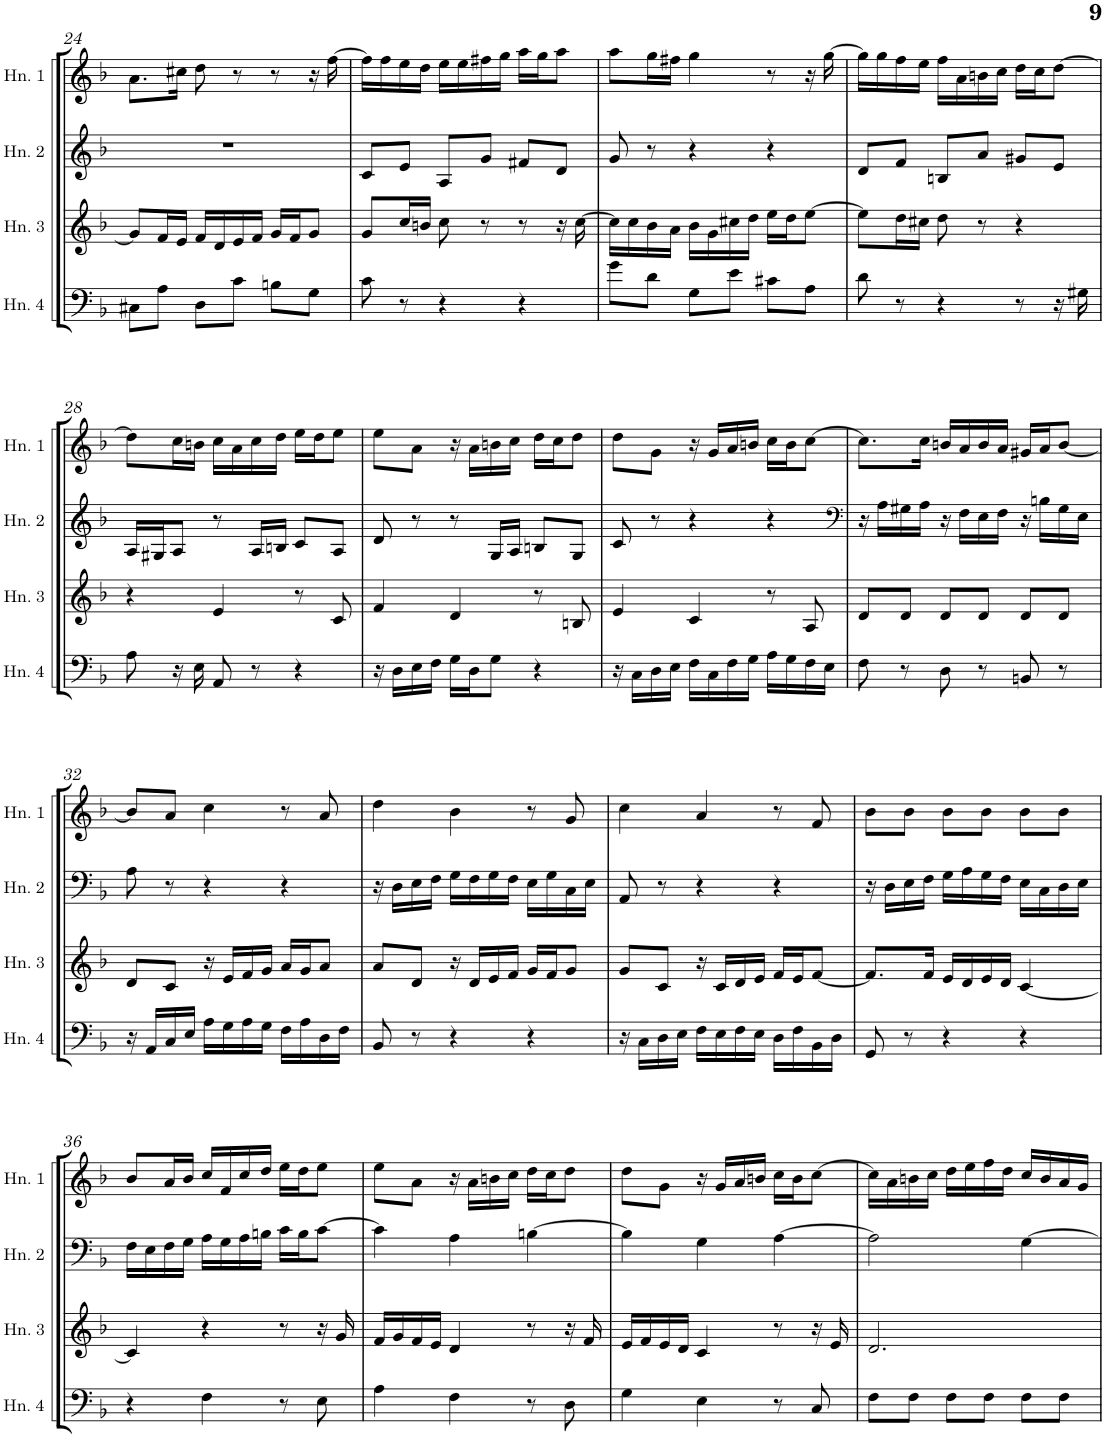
**kern	**kern	**kern	**kern
*part4	*part3	*part2	*part1
*staff4	*staff3	*staff2	*staff1
*I"Horn 4	*I"Horn 3	*I"Horn 2	*I"Horn 1
*I'Hn. 4	*I'Hn. 3	*I'Hn. 2	*I'Hn. 1
!!LO:PB:g=z
*clefF4	*clefG2	*clefG2	*clefG2
*Trd4c7	*Trd4c7	*Trd4c7	*Trd4c7
*k[b-]	*k[b-]	*k[b-]	*k[b-]
*M3/4	*M3/4	*M3/4	*M3/4
=24	=24	=24	=24
8C#X\L	8g/L]	2.r	8.a\L
8A\J	16f/L	.	.
.	16e/JJ	.	16cc#X\Jk
8D\L	16f/LL	.	8dd\
.	16d/	.	.
8c\J	16e/	.	8r
.	16f/JJ	.	.
8Bn\L	16g/LL	.	8r
.	16f/J	.	.
8G\J	8g/J	.	16r
.	.	.	[16ff\
=25	=25	=25	=25
8c\	8g/L	8c/L	16ff\LL]
.	.	.	16ff\
8r	16cc/L	8e/J	16ee\
.	16bn/JJ	.	16dd\JJ
4r	8cc\	8A/L	16ee\LL
.	.	.	16ee\
.	8r	8g/J	16ff#X\
.	.	.	16gg\JJ
4r	8r	8f#X/L	16aa\LL
.	.	.	16gg\J
.	16r	8d/J	8aa\J
.	[16cc\	.	.
=26	=26	=26	=26
8g\L	16cc\LL]	8g/	8aa\L
.	16cc\	.	.
8d\J	16b-\	8r	16gg\L
.	16a\JJ	.	16ff#X\JJ
8G\L	16b-\LL	4r	4gg\
.	16g\	.	.
8e\J	16cc#X\	.	.
.	16dd\JJ	.	.
8c#X\L	16ee\LL	4r	8r
.	16dd\J	.	.
8A\J	[8ee\J	.	16r
.	.	.	[16gg\
=27	=27	=27	=27
8d\	8ee\L]	8d/L	16gg\LL]
.	.	.	16gg\
8r	16dd\L	8f/J	16ff\
.	16cc#X\JJ	.	16ee\JJ
4r	8dd\	8Bn/L	16ff\LL
.	.	.	16a\
.	8r	8a/J	16bn\
.	.	.	16cc\JJ
8r	4r	8g#X/L	16dd\LL
.	.	.	16cc\J
16r	.	8e/J	[8dd\J
16G#X\	.	.	.
!!LO:LB:g=z
=28	=28	=28	=28
8A\	4r	16A/LL	8dd\L]
.	.	16G#X/J	.
16r	.	8A/J	16cc\L
16E\	.	.	16bn\JJ
8AA/	4e/	8r	16cc\LL
.	.	.	16a\
8r	.	16A/LL	16cc\
.	.	16Bn/JJ	16dd\JJ
4r	8r	8c/L	16ee\LL
.	.	.	16dd\J
.	8c/	8A/J	8ee\J
=29	=29	=29	=29
16r	4f/	8d/	8ee\L
16D\LL	.	.	.
16E\	.	8r	8a\J
16F\JJ	.	.	.
16G\LL	4d/	8r	16r
16D\J	.	.	16a\LL
8G\J	.	16G/LL	16bn\
.	.	16A/JJ	16cc\JJ
4r	8r	8Bn/L	16dd\LL
.	.	.	16cc\J
.	8Bn/	8G/J	8dd\J
=30	=30	=30	=30
16r	4e/	8c/	8dd\L
16C\LL	.	.	.
16D\	.	8r	8g\J
16E\JJ	.	.	.
16F\LL	4c/	4r	16r
16C\	.	.	16g/LL
16F\	.	.	16a/
16G\JJ	.	.	16bn/JJ
16A\LL	8r	4r	16cc\LL
16G\	.	.	16b\J
16F\	8A/	.	[8cc\J
16E\JJ	.	.	.
=31	=31	=31	=31
*	*	*clefF4	*
8F\	8d/L	16r	8.cc\L]
.	.	16A\LL	.
8r	8d/J	16G#X\	.
.	.	16A\JJ	16cc\Jk
8D\	8d/L	16r	16bn/LL
.	.	16F\LL	16a/
8r	8d/J	16E\	16b/
.	.	16F\JJ	16a/JJ
8BBn/	8d/L	16r	16g#X/LL
.	.	16Bn\LL	16a/J
8r	8d/J	16G#\	[8b/J
.	.	16E\JJ	.
!!LO:LB:g=z
=32	=32	=32	=32
16r	8d/L	8A\	8b/L]
16AA/LL	.	.	.
16C/	8c/J	8r	8a/J
16E/JJ	.	.	.
16A\LL	16r	4r	4cc\
16G\	16e/LL	.	.
16A\	16f/	.	.
16G\JJ	16g/JJ	.	.
16F\LL	16a/LL	4r	8r
16A\	16g/J	.	.
16D\	8a/J	.	8a/
16F\JJ	.	.	.
=33	=33	=33	=33
8BB-/	8a/L	16r	4dd\
.	.	16D\LL	.
8r	8d/J	16E\	.
.	.	16F\JJ	.
4r	16r	16G\LL	4b-\
.	16d/LL	16F\	.
.	16e/	16G\	.
.	16f/JJ	16F\JJ	.
4r	16g/LL	16E\LL	8r
.	16f/J	16G\	.
.	8g/J	16C\	8g/
.	.	16E\JJ	.
=34	=34	=34	=34
16r	8g/L	8AA/	4cc\
16C\LL	.	.	.
16D\	8c/J	8r	.
16E\JJ	.	.	.
16F\LL	16r	4r	4a/
16E\	16c/LL	.	.
16F\	16d/	.	.
16E\JJ	16e/JJ	.	.
16D\LL	16f/LL	4r	8r
16F\	16e/J	.	.
16BB-\	[8f/J	.	8f/
16D\JJ	.	.	.
=35	=35	=35	=35
8GG/	8.f/L]	16r	8b-\L
.	.	16D\LL	.
8r	.	16E\	8b-\J
.	16f/Jk	16F\JJ	.
4r	16e/LL	16G\LL	8b-\L
.	16d/	16A\	.
.	16e/	16G\	8b-\J
.	16d/JJ	16F\JJ	.
4r	[4c/	16E\LL	8b-\L
.	.	16C\	.
.	.	16D\	8b-\J
.	.	16E\JJ	.
!!LO:LB:g=z
=36	=36	=36	=36
4r	4c/]	16F\LL	8b-/L
.	.	16E\	.
.	.	16F\	16a/L
.	.	16G\JJ	16b-/JJ
4F\	4r	16A\LL	16cc/LL
.	.	16G\	16f/
.	.	16A\	16cc/
.	.	16Bn\JJ	16dd/JJ
8r	8r	16c\LL	16ee\LL
.	.	16B\J	16dd\J
8E\	16r	[8c\J	8ee\J
.	16g/	.	.
=37	=37	=37	=37
4A\	16f/LL	4c\]	8ee\L
.	16g/	.	.
.	16f/	.	8a\J
.	16e/JJ	.	.
4F\	4d/	4A\	16r
.	.	.	16a\LL
.	.	.	16bn\
.	.	.	16cc\JJ
8r	8r	[4Bn\	16dd\LL
.	.	.	16cc\J
8D\	16r	.	8dd\J
.	16f/	.	.
=38	=38	=38	=38
4G\	16e/LL	4B\]	8dd\L
.	16f/	.	.
.	16e/	.	8g\J
.	16d/JJ	.	.
4E\	4c/	4G\	16r
.	.	.	16g/LL
.	.	.	16a/
.	.	.	16bn/JJ
8r	8r	[4A\	16cc\LL
.	.	.	16b\J
8C/	16r	.	[8cc\J
.	16e/	.	.
=39	=39	=39	=39
8F\L	2.d/	2A\]	16cc\LL]
.	.	.	16a\
8F\J	.	.	16bn\
.	.	.	16cc\JJ
8F\L	.	.	16dd\LL
.	.	.	16ee\
8F\J	.	.	16ff\
.	.	.	16dd\JJ
8F\L	.	[4G\	16cc/LL
.	.	.	16b/
8F\J	.	.	16a/
.	.	.	16g/JJ
=	=	=	=
*-	*-	*-	*-
